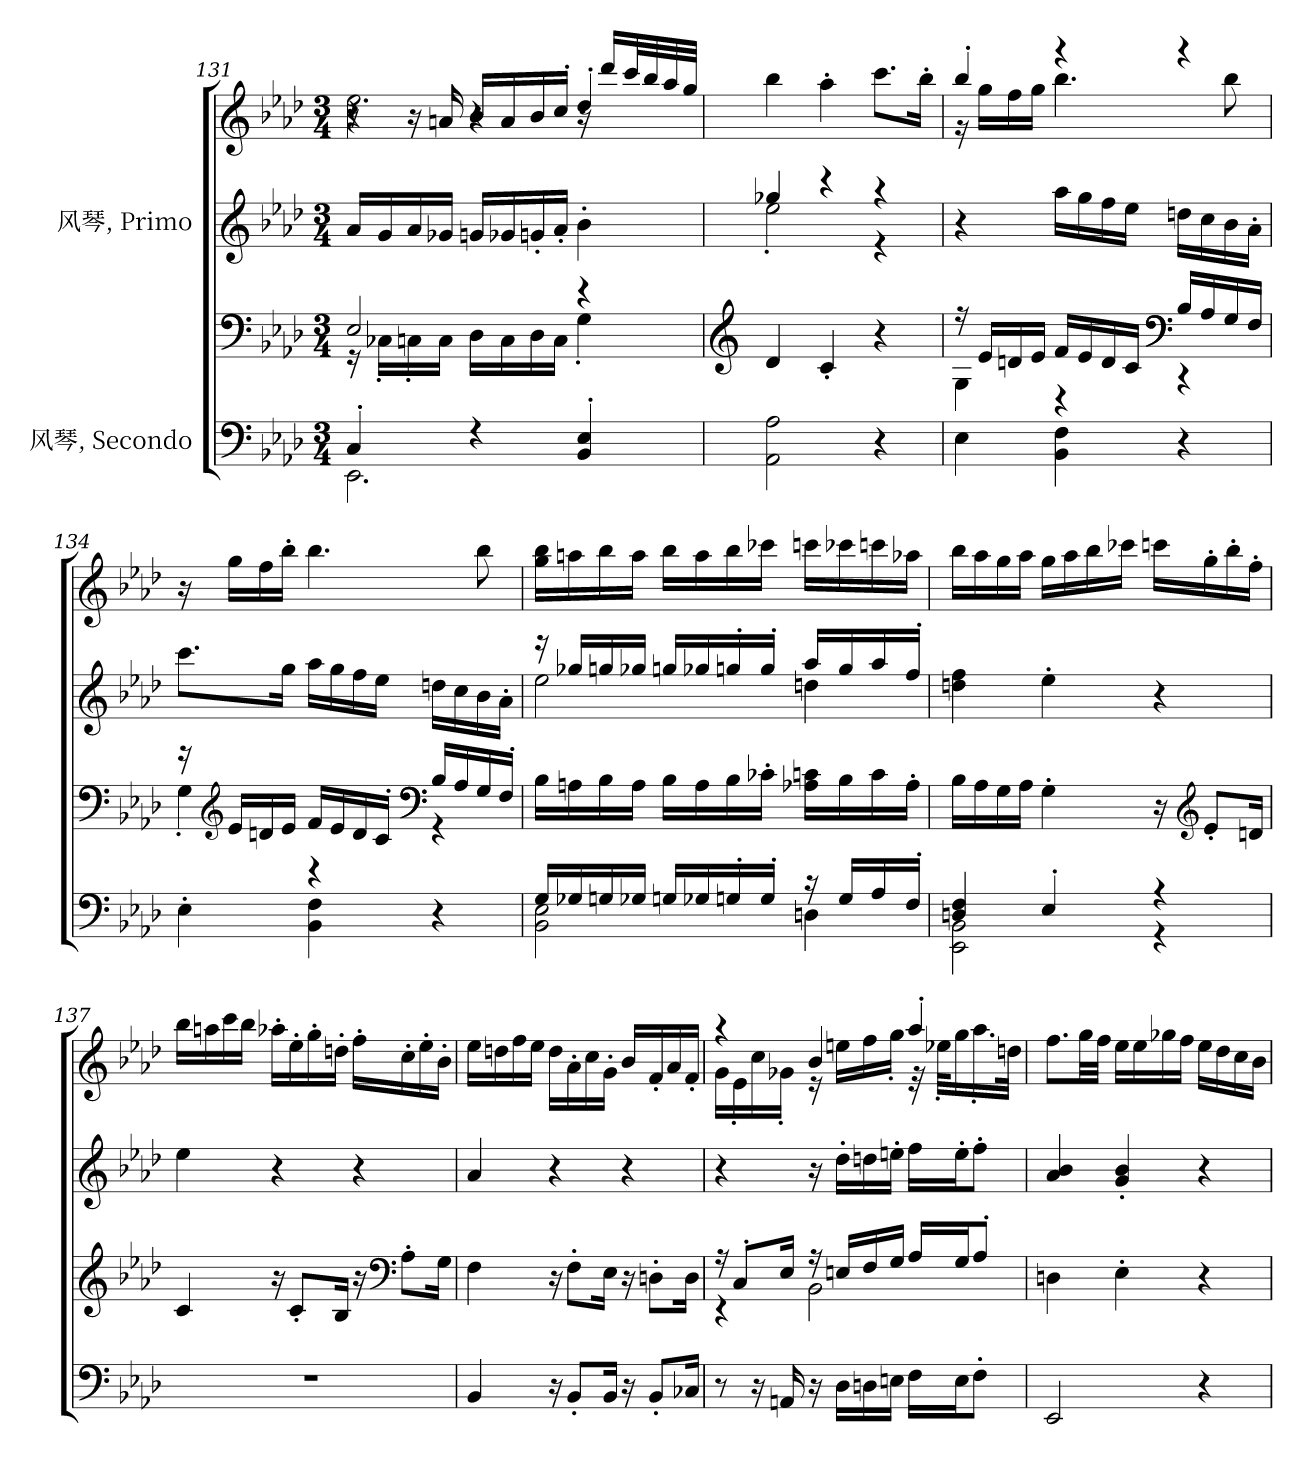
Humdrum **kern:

**kern	**kern	**kern	**kern
*part2	*part2	*part1	*part1
*staff4	*staff3	*staff2	*staff1
*I"风琴, Secondo	*	*I"风琴, Primo	*
*clefF4	*clefF4	*clefG2	*clefG2
*k[b-e-a-d-]	*k[b-e-a-d-]	*k[b-e-a-d-]	*k[b-e-a-d-]
*M3/4	*M3/4	*M3/4	*M3/4
=131	=131	=131	=131
*^	*^	*	*^
*	*	*	*	*	*	*^
4C'/	2.EE-\	2E-/	16r	16a-/LL	8r	2.ee-\	4r
.	.	.	16C-X'\LL	16g/	.	.	.
.	.	.	16Cn'\	16a-/	16r	.	.
.	.	.	16C\JJ	16g-X/JJ	16an/	.	.
4r	.	.	16D-\LL	16gn/LL	16b-/LL	.	4r
.	.	.	16C\	16g-X/	16a/	.	.
.	.	.	16D-\	16gn'/	16b-/	.	.
.	.	.	16C\JJ	16a-'/JJ	16cc'/JJ	.	.
4BB-/' 4E-/'	.	4r	4G'\	4b-'\	16r	.	4dd-'/
.	.	.	.	.	16ddd-/LL	.	.
.	.	.	.	.	32ccc/L	.	.
.	.	.	.	.	32bb-/	.	.
.	.	.	.	.	32aa-/	.	.
.	.	.	.	.	32gg/JJJ	.	.
*v	*v	*	*	*	*v	*v	*v
*	*v	*v	*	*
!!LO:PB:g=z
=132	=132	=132	=132
*	*clefG2	*	*
*	*	*^	*
2AA-\ 2A-\	4d-/	4gg-X/	2ee-'\	4bb-\
.	4c'/	4r	.	4aa-'\
4r	4r	4r	4r	8.ccc\L
.	.	.	.	16bb-'\Jk
*	*	*v	*v	*
=133	=133	=133	=133
*	*^	*	*^
4E-\	16r	4G\	4r	4bb-'/	16r
.	16e-/LL	.	.	.	16gg\LL
.	16dn/	.	.	.	16ff\
.	16e-/JJ	.	.	.	16gg\JJ
4BB-\ 4F\	16f/LL	4r	16aa-\LL	4r	4.bb-\
.	16e-/	.	16gg\	.	.
.	16d/	.	16ff\	.	.
.	16c/JJ	.	16ee-\JJ	.	.
*	*clefF4	*	*	*	*
4r	16B-/LL	4r	16ddn\LL	4r	.
.	16A-/	.	16cc\	.	.
.	16G/	.	16b-\	.	8bb-\
.	16F/JJ	.	16a-'\JJ	.	.
*	*	*	*	*v	*v
=134	=134	=134	=134	=134
4E-'\	16r	4G'\	8.ccc\L	16r
*	*clefG2	*	*	*
.	16e-/LL	.	.	16gg\LL
.	16dn/	.	.	16ff\
.	16e-/JJ	.	16gg\Jk	16bb-'\JJ
4BB-\ 4F\	16f/LL	4r	16aa-\LL	4.bb-\
.	16e-/	.	16gg\	.
.	16d/	.	16ff\	.
.	16c'/JJ	.	16ee-\JJ	.
*	*clefF4	*	*	*
4r	16B-/LL	4r	16ddn\LL	.
.	16A-/	.	16cc\	.
.	16G/	.	16b-\	8bb-\
.	16F'/JJ	.	16a-'\JJ	.
*	*v	*v	*	*
!!LO:LB:g=z
=135	=135	=135	=135
*^	*	*^	*
16G/LL	2BB-\ 2E-\	16B-\LL	16r	2ee-\	16gg\ 16bb-\LL
16G-X/	.	16An\	16gg-X/LL	.	16aan\
16Gn/	.	16B-\	16ggn/	.	16bb-\
16G-X/JJ	.	16A\JJ	16gg-X/JJ	.	16aa\JJ
16Gn/LL	.	16B-\LL	16ggn/LL	.	16bb-\LL
16G-X/	.	16A\	16gg-X/	.	16aa\
16Gn'/	.	16B-\	16ggn'/	.	16bb-\
16G'/JJ	.	16c-X'\JJ	16gg'/JJ	.	16ccc-X\JJ
16r	4Dn\	16A-X\ 16cn\LL	16aa-/LL	4ddn\	16cccn\LL
16G/LL	.	16B-\	16gg/	.	16ccc-X\
16A-/	.	16c\	16aa-/	.	16cccn\
16F'/JJ	.	16A-'\JJ	16ff'/JJ	.	16aa-X\JJ
*	*	*	*v	*v	*
=136	=136	=136	=136	=136
4Dn/ 4F/	2EE-\ 2BB-\	16B-\LL	4ddn\ 4ff\	16bb-\LL
.	.	16A-\	.	16aa-\
.	.	16G\	.	16gg\
.	.	16A-\JJ	.	16aa-\JJ
4E-'/	.	4G'\	4ee-'\	16gg\LL
.	.	.	.	16aa-\
.	.	.	.	16bb-\
.	.	.	.	16ccc-X\JJ
4r	4r	16r	4r	16cccn\LL
*	*	*clefG2	*	*
.	.	8e-'/L	.	16gg'\
.	.	.	.	16bb-'\
.	.	16dn/Jk	.	16ff'\JJ
*v	*v	*	*	*
!!LO:LB:g=z
=137	=137	=137	=137
2.r	4c/	4ee-\	16bb-\LL
.	.	.	16aan\
.	.	.	16ccc\
.	.	.	16bb-\JJ
.	16r	4r	16aa-X'\LL
.	8c'/L	.	16ee-'\
.	.	.	16gg'\
.	16B-/Jk	.	16ddn'\JJ
.	16r	4r	16ff'\LL
*	*clefF4	*	*
.	8A-'\L	.	16cc'\
.	.	.	16ee-'\
.	16G\Jk	.	16b-'\JJ
=138	=138	=138	=138
4BB-/	4F\	4a-/	16ee-\LL
.	.	.	16ddn\
.	.	.	16ff\
.	.	.	16ee-\JJ
16r	16r	4r	16dd\LL
8BB-'/L	8F'\L	.	16a-'\
.	.	.	16cc\
16BB-/Jk	16E-\Jk	.	16g'\JJ
16r	16r	4r	16b-/LL
8BB-'/L	8Dn'\L	.	16f'/
.	.	.	16a-/
16C-X/Jk	16D\Jk	.	16f'/JJ
!!LO:PB:g=z
=139	=139	=139	=139
*	*^	*	*^
8r	16r	4r	4r	4r	16g\LL
.	8C'/L	.	.	.	16e-'\
16r	.	.	.	.	16cc\
16AAn/	16E-/Jk	.	.	.	16g-X'\JJ
16r	16r	2BB-\	16r	4b-/	16r
16D-\LL	16En/LL	.	16dd-'\LL	.	16een\LL
16Dn\	16F/	.	16ddn\	.	16ff\
16En\JJ	16G/JJ	.	16een'\JJ	.	16gg'\JJ
16F\LL	16A-/LL	.	16ff\LL	4aa-'/	32r
.	.	.	.	.	32ee-X'\KLL
16E\J	16G/J	.	16ee'\J	.	16gg\
8F'\J	8A-'/J	.	8ff'\J	.	16.aa-'\
.	.	.	.	.	32ddn\JJk
*	*v	*v	*	*v	*v
=140	=140	=140	=140
2EE-/	4Dn\	4a-/ 4b-/	8.ff\L
.	.	.	32gg\LL
.	.	.	32ff\JJJ
.	4E-'\	4g/' 4b-/'	16ee-\LL
.	.	.	16ee-\
.	.	.	16gg-X\
.	.	.	16ff\JJ
4r	4r	4r	16ee-\LL
.	.	.	16dd-\
.	.	.	16cc\
.	.	.	16b-\JJ
=	=	=	=
*-	*-	*-	*-
